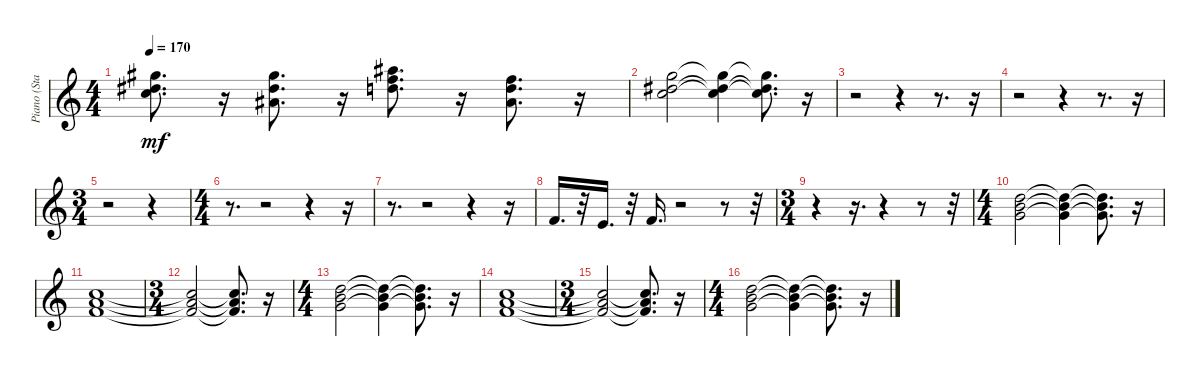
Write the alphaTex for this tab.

\track ("Piano (Staff 1)" "Piano (Sta") {instrument acousticgrandpiano}
\staff {score}
\tuning (E4 B3 G3 D3 A2 E2 B1) {hide}
\ts (4 4)
\tempo 170
\clef g2
\ks c
(8.1 16.2 25.3).8{d dy mf} r.16 (6.1 16.2 25.3).8{d} r.16 (10.1 18.2 27.3).8{d} r.16 (6.1 15.2 22.3).8{d} r.16 |
(8.1 16.2 24.3).2 (8.1{t} 16.2{t} 24.3{t}).4 (8.1{t} 16.2{t} 24.3{t}).8{d} r.16 |
r.2 r.4 r.8{d} r.16 |
r.2 r.4 r.8{d} r.16 |
\ts (3 4)
r.2 r.4 |
\ts (4 4)
r.8{d} r.2 r.4 r.16 |
r.8{d} r.2 r.4 r.16 |
1.1.16{d} r.32 0.1.16{d} r.32 1.1.16{d} r.2 r.8 r.32 |
\ts (3 4)
r.4 r.16{d} r.4 r.8 r.32 |
\ts (4 4)
(3.1 12.2 19.3).2 (3.1{t} 12.2{t} 19.3{t}).4 (3.1{t} 12.2{t} 19.3{t}).8{d} r.16 |
(1.1 10.2 17.3).1 |
\ts (3 4)
(1.1{t} 10.2{t} 17.3{t}).2 (1.1{t} 10.2{t} 17.3{t}).8{d} r.16 |
\ts (4 4)
(3.1 12.2 19.3).2 (3.1{t} 12.2{t} 19.3{t}).4 (3.1{t} 12.2{t} 19.3{t}).8{d} r.16 |
(1.1 10.2 17.3).1 |
\ts (3 4)
(1.1{t} 10.2{t} 17.3{t}).2 (1.1{t} 10.2{t} 17.3{t}).8{d} r.16 |
\ts (4 4)
(3.1 12.2 19.3).2 (3.1{t} 12.2{t} 19.3{t}).4 (3.1{t} 12.2{t} 19.3{t}).8{d} r.16
